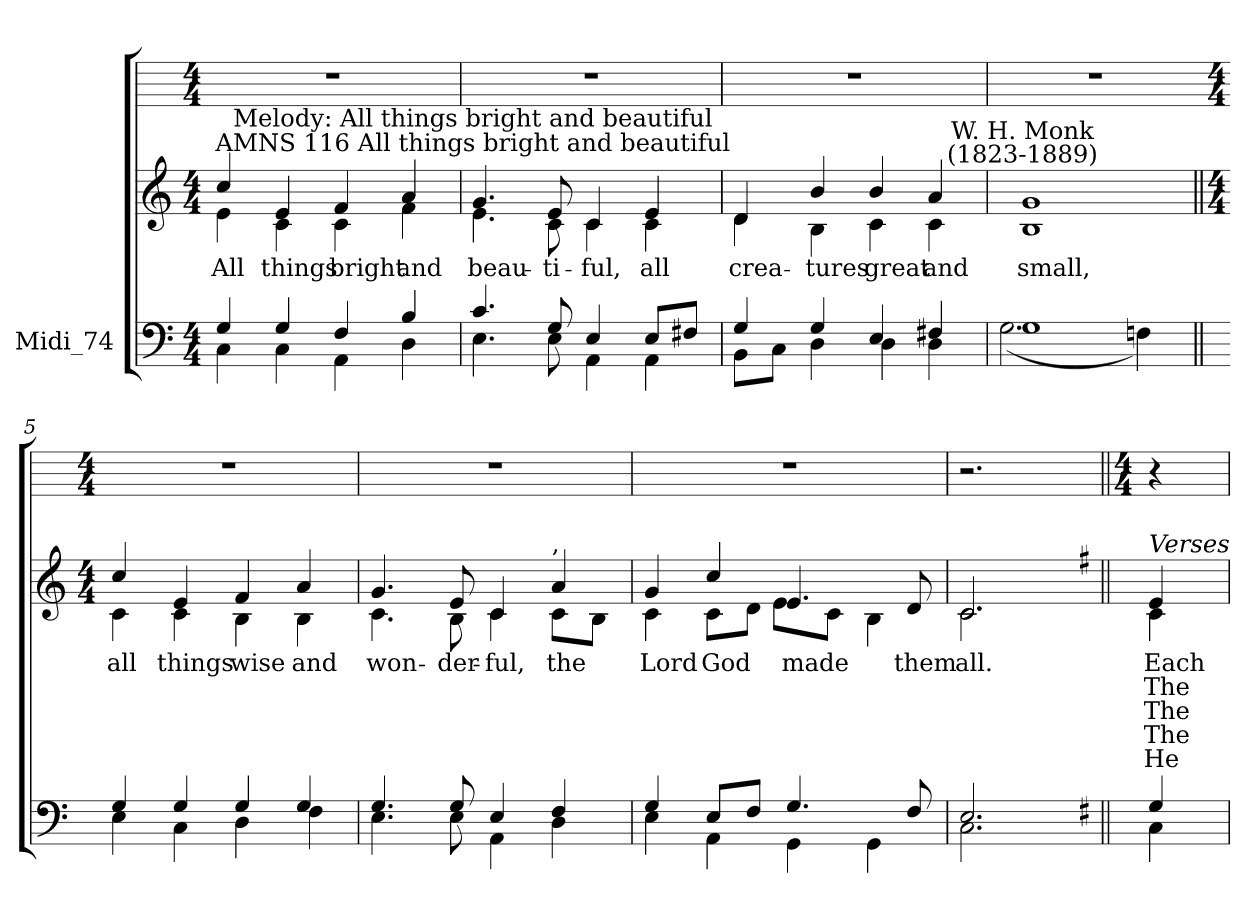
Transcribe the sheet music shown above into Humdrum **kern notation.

**kern	**kern	**text	**text	**text	**text	**text	**kern
*part3	*part2	*part2	*part2	*part2	*part2	*part2	*part1
*staff3	*staff2	*staff2	*staff2	*staff2	*staff2	*staff2	*staff1
*I"Midi_74	*	*	*	*	*	*	*
*clefF4	*clefG2	*	*	*	*	*	*
*k[]	*k[]	*	*	*	*	*	*
*C:	*C:	*	*	*	*	*	*
*M4/4	*M4/4	*	*	*	*	*	*M4/4
=1	=1	=1	=1	=1	=1	=1	=1
*^	*	*	*	*	*	*	*
!	!	!LO:TX:a:i:t=Refrain	!	!	!	!	!	!
!	!	!LO:TX:a:cj:t=C. F. Alexander\n(1818-1895)	!	!	!	!	!	!
!	!	!	!LO:LY:b	!	!	!	!	!
*	*	*^	*	*	*	*	*	*
4G/	4C\	4cc/	4e\	All	.	.	.	.	1r
!	!	!	!	!LO:LY:b	!	!	!	!	!
4G/	4C\	4e/	4c\	things	.	.	.	.	.
!	!	!	!	!LO:LY:b	!	!	!	!	!
4F/	4AA\	4f/	4c\	bright	.	.	.	.	.
!	!	!	!	!LO:LY:b	!	!	!	!	!
4B/	4D\	4a/	4f\	and	.	.	.	.	.
=2	=2	=2	=2	=2	=2	=2	=2	=2	=2
!	!	!LO:TX:a:cj:t=AMNS 116 All things bright and beautiful	!	!	!	!	!	!	!
!	!	!LO:TX:a:cj:t=Melody&colon; All things bright and beautiful	!	!	!	!	!	!	!
!	!	!	!	!LO:LY:b	!	!	!	!	!
4.c/	4.E\	4.g/	4.e\	beau-	.	.	.	.	1r
!	!	!	!	!LO:LY:b	!	!	!	!	!
8G/	8E\	8e/	8c\	-ti-	.	.	.	.	.
!	!	!	!	!LO:LY:b	!	!	!	!	!
4E/	4AA\	4c/	4c\	-ful,	.	.	.	.	.
!	!	!	!	!LO:LY:b	!	!	!	!	!
8E/L	4AA\	4e/	4c\	all	.	.	.	.	.
8F#X/J	.	.	.	.	.	.	.	.	.
=3	=3	=3	=3	=3	=3	=3	=3	=3	=3
!	!	!	!	!LO:LY:b	!	!	!	!	!
4G/	8BB\L	4d/	4d\	crea-	.	.	.	.	1r
.	8C\J	.	.	.	.	.	.	.	.
!	!	!	!	!LO:LY:b	!	!	!	!	!
4G/	4D\	4b/	4B\	-tures	.	.	.	.	.
!	!	!	!	!LO:LY:b	!	!	!	!	!
4E/	4D\	4b/	4c\	great	.	.	.	.	.
!	!	!	!	!LO:LY:b	!	!	!	!	!
4F#X/	4D\	4a/	4c\	and	.	.	.	.	.
=4	=4	=4	=4	=4	=4	=4	=4	=4	=4
!	!	!LO:TX:a:cj:t=W. H. Monk\n(1823-1889)	!	!	!	!	!	!	!
!	!	!	!	!LO:LY:b	!	!	!	!	!
1G/	(<2.G\	1g/	1B\	small,	.	.	.	.	1r
.	4Fn\)	.	.	.	.	.	.	.	.
!!LO:LB:g=z
=5||	=5||	=5||	=5||	=5	=5	=5	=5	=5	=5
*	*	*M4/4	*	*	*	*	*	*	*M4/4
!	!	!	!	!LO:LY:b	!	!	!	!	!
4G/	4E\	4cc/	4c\	all	.	.	.	.	1r
!	!	!	!	!LO:LY:b	!	!	!	!	!
4G/	4C\	4e/	4c\	things	.	.	.	.	.
!	!	!	!	!LO:LY:b	!	!	!	!	!
4G/	4D\	4f/	4B\	wise	.	.	.	.	.
!	!	!	!	!LO:LY:b	!	!	!	!	!
4G/	4F\	4a/	4B\	and	.	.	.	.	.
=6	=6	=6	=6	=6	=6	=6	=6	=6	=6
!	!	!	!	!LO:LY:b	!	!	!	!	!
4.G/	4.E\	4.g/	4.c\	won-	.	.	.	.	1r
!	!	!	!	!LO:LY:b	!	!	!	!	!
8G/	8E\	8e/	8B\	-der-	.	.	.	.	.
!	!	!	!	!LO:LY:b	!	!	!	!	!
4E/	4AA\	4c/	4c\	-ful,	.	.	.	.	.
!	!	!LO:TX:a:t=,	!	!	!	!	!	!	!
!	!	!	!	!LO:LY:b	!	!	!	!	!
4F/	4D\	4a/	8c\L	the	.	.	.	.	.
.	.	.	8B\J	.	.	.	.	.	.
=7	=7	=7	=7	=7	=7	=7	=7	=7	=7
!	!	!	!	!LO:LY:b	!	!	!	!	!
4G/	4E\	4g/	4c\	Lord	.	.	.	.	1r
!	!	!	!	!LO:LY:b	!	!	!	!	!
8E/L	4AA\	4cc/	8c\L	God	.	.	.	.	.
8F/J	.	.	8d\J	.	.	.	.	.	.
!	!	!	!	!LO:LY:b	!	!	!	!	!
4.G/	4GG\	4.e/	8e\L	made	.	.	.	.	.
.	.	.	8c\J	.	.	.	.	.	.
.	4GG\	.	4B\	.	.	.	.	.	.
!	!	!	!	!LO:LY:b	!	!	!	!	!
8F/	.	8d/	.	them	.	.	.	.	.
=8	=8	=8	=8	=8	=8	=8	=8	=8	=8
!	!	!	!	!LO:LY:b	!	!	!	!	!
2.E/	2.C\	2.c/	2.c\	all.	.	.	.	.	2.r
*k[f#]	*	*k[f#]	*	*	*	*	*	*	*
*G:	*	*G:	*	*	*	*	*	*	*
!!LO:LB:g=z
=9||	=9||	=9||	=9||	=9||	=9||	=9||	=9||	=9||	=9||
*	*	*	*	*	*	*	*	*	*M4/4
!	!	!LO:TX:a:i:t=Verses	!	!	!	!	!	!	!
!	!	!	!	!LO:LY:b	!LO:LY:b	!LO:LY:b	!LO:LY:b	!LO:LY:b	!
4G/	4C\	4e/	4c\	Each	The	The	The	He	4r
*v	*v	*	*	*	*	*	*	*	*
*	*v	*v	*	*	*	*	*	*
=	=	=	=	=	=	=	=
*-	*-	*-	*-	*-	*-	*-	*-
